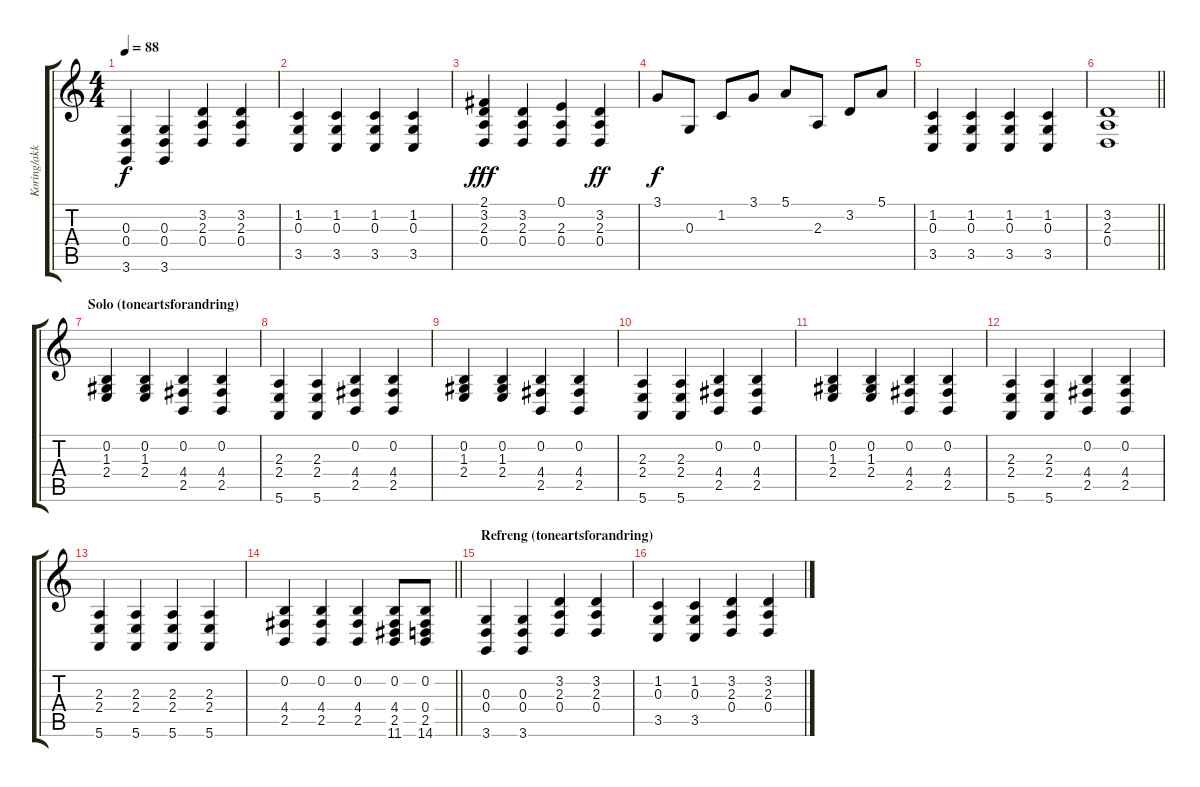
\track ("Koring/akkorder" "Koring/akk") {instrument acousticgrandpiano}
\staff {score tabs}
\tuning (E4 B3 G3 D3 A2 E2) {hide}
\ts (4 4)
\tempo 88
\clef g2
\ks c
(0.3 0.4 3.6).4{dy f} (0.3 0.4 3.6).4 (3.2 2.3 0.4).4 (3.2 2.3 0.4).4 |
(1.2 0.3 3.5).4 (1.2 0.3 3.5).4 (1.2 0.3 3.5).4 (1.2 0.3 3.5).4 |
(2.1 3.2 2.3 0.4).4{dy fff} (3.2 2.3 0.4).4 (0.1 2.3 0.4).4 (3.2 2.3 0.4).4{dy ff} |
3.1.8{dy f} 0.3.8 1.2.8 3.1.8 5.1.8 2.3.8 3.2.8 5.1.8 |
(1.2 0.3 3.5).4 (1.2 0.3 3.5).4 (1.2 0.3 3.5).4 (1.2 0.3 3.5).4 |
\barLineRight lightlight
(3.2 2.3 0.4).1 |
\section ("" "Solo (toneartsforandring)")
(0.2 1.3 2.4).4{volume 14} (0.2 1.3 2.4).4 (0.2 4.4 2.5).4 (0.2 4.4 2.5).4 |
(2.3 2.4 5.6).4 (2.3 2.4 5.6).4 (0.2 4.4 2.5).4 (0.2 4.4 2.5).4 |
(0.2 1.3 2.4).4 (0.2 1.3 2.4).4 (0.2 4.4 2.5).4 (0.2 4.4 2.5).4 |
(2.3 2.4 5.6).4 (2.3 2.4 5.6).4 (0.2 4.4 2.5).4 (0.2 4.4 2.5).4 |
(0.2 1.3 2.4).4 (0.2 1.3 2.4).4 (0.2 4.4 2.5).4 (0.2 4.4 2.5).4 |
(2.3 2.4 5.6).4 (2.3 2.4 5.6).4 (0.2 4.4 2.5).4 (0.2 4.4 2.5).4 |
(2.3 2.4 5.6).4 (2.3 2.4 5.6).4 (2.3 2.4 5.6).4 (2.3 2.4 5.6).4 |
\barLineRight lightlight
(0.2 4.4 2.5).4 (0.2 4.4 2.5).4 (0.2 4.4 2.5).4 (0.2 4.4 2.5 11.6).8 (0.2 0.4 2.5 14.6).8 |
\section ("" "Refreng (toneartsforandring)")
(0.3 0.4 3.6).4 (0.3 0.4 3.6).4 (3.2 2.3 0.4).4 (3.2 2.3 0.4).4 |
(1.2 0.3 3.5).4 (1.2 0.3 3.5).4 (3.2 2.3 0.4).4 (3.2 2.3 0.4).4
